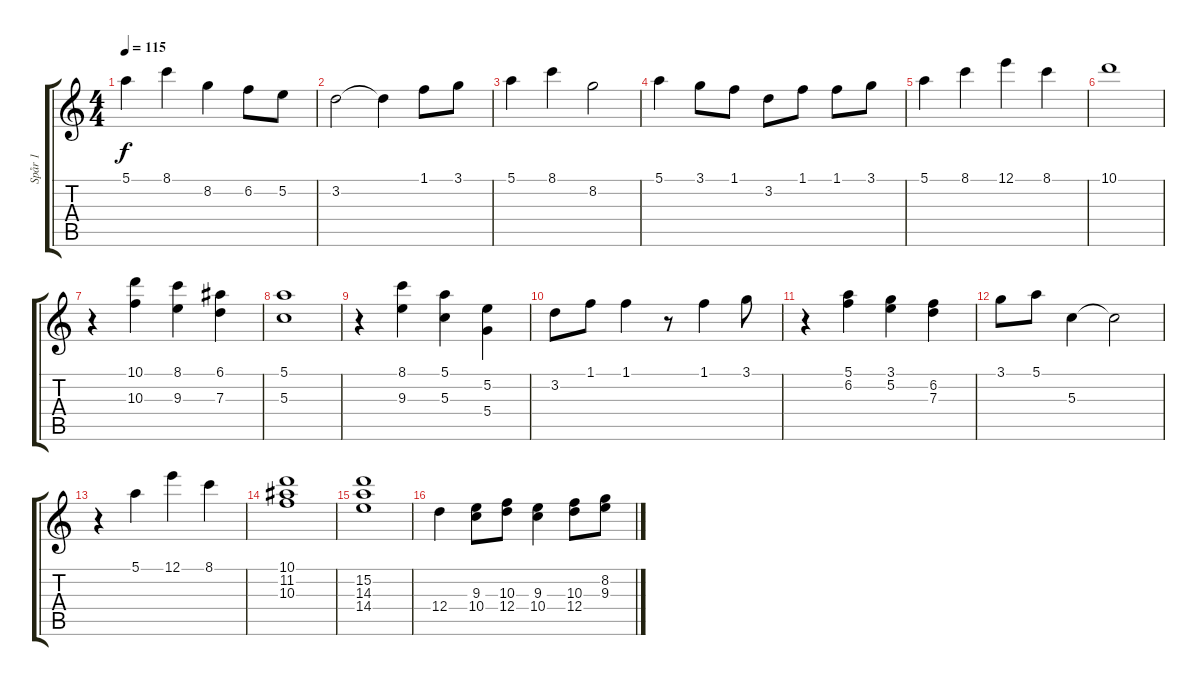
\track ("Spår 1" "Spår 1") {instrument acousticguitarnylon}
\staff {score tabs}
\tuning (E4 B3 G3 D3 A2 E2) {hide}
\ts (4 4)
\tempo 115
\clef g2
\ks c
5.1.4{dy f} 8.1.4 8.2.4 6.2.8 5.2.8 |
3.2.2 3.2{t}.4 1.1.8 3.1.8 |
5.1.4 8.1.4 8.2.2 |
5.1.4 3.1.8 1.1.8 3.2.8 1.1.8 1.1.8 3.1.8 |
5.1.4 8.1.4 12.1.4 8.1.4 |
10.1.1 |
r.4 (10.1 10.3).4 (8.1 9.3).4 (6.1 7.3).4 |
(5.1 5.3).1 |
r.4 (8.1 9.3).4 (5.1 5.3).4 (5.2 5.4).4 |
3.2.8 1.1.8 1.1.4 r.8 1.1.4 3.1.8 |
r.4 (5.1 6.2).4 (3.1 5.2).4 (6.2 7.3).4 |
3.1.8 5.1.8 5.3.4 5.3{t}.2 |
r.4 5.1.4 12.1.4 8.1.4 |
(10.1 11.2 10.3).1 |
(15.2 14.3 14.4).1 |
12.4.4 (9.3 10.4).8 (10.3 12.4).8 (9.3 10.4).4 (10.3 12.4).8 (8.2 9.3).8
